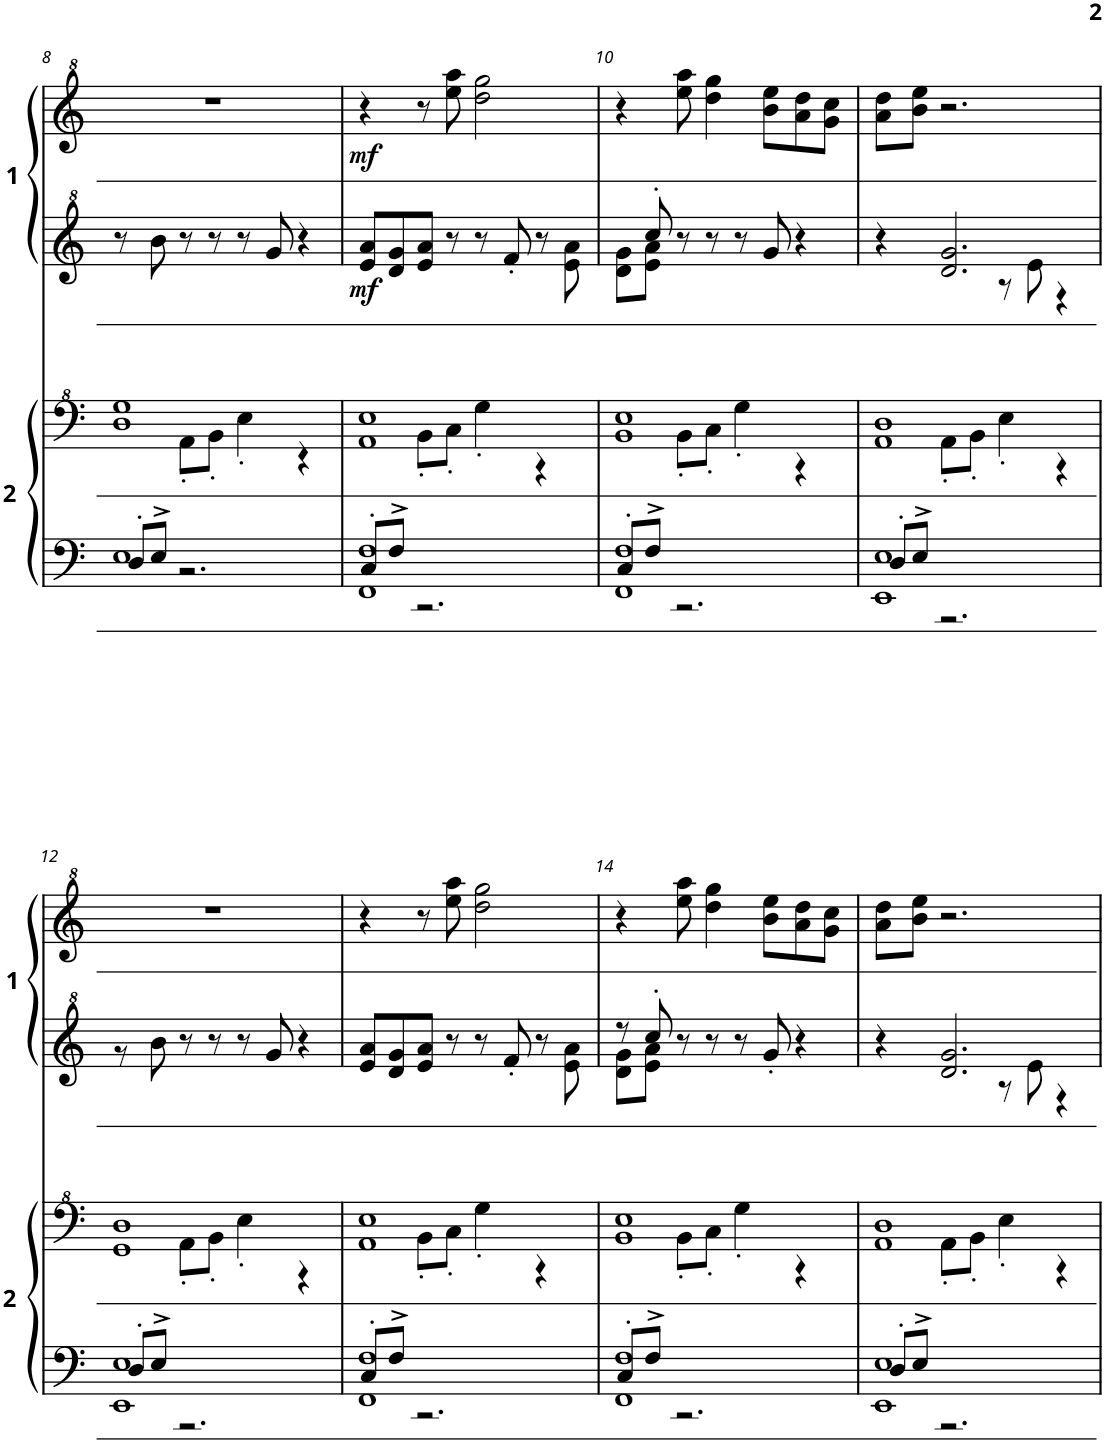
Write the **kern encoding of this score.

**kern	**kern	**kern	**kern	**dynam
*part2	*part2	*part1	*part1	*part1
*staff4	*staff3	*staff2	*staff1	*staff1/2
*I"Player 2	*	*I"Player 1	*	*
!!LO:PB:g=z
*clefF4	*clefF^4	*clefG^2	*clefG^2	*
*k[]	*k[]	*k[]	*k[]	*
*M8/8	*M8/8	*M8/8	*M8/8	*
=8	=8	=8	=8	=8
*^	*^	*	*	*
1E	8D'>/L	1d 1g	4ryy	8r	1r	.
.	8E^>/J	.	.	8bb\	.	.
.	2.r	.	8A'\L	8r	.	.
.	.	.	8B'\J	8r	.	.
.	.	.	4e'\	8r	.	.
.	.	.	.	8gg/	.	.
.	.	.	4r	4r	.	.
=9	=9	=9	=9	=9	=9	=9
!	!	!	!	!	!	!LO:DY:b=2
!	!	!	!	!	!	!LO:DY:n=1:b
1FF 1F	8C'>/L	1A 1e	4ryy	8ee/ 8aa/L	4r	mf mf
.	8F^>/J	.	.	8dd/ 8gg/	.	.
.	2.r	.	8B'\L	8ee/ 8aa/J	8r	.
.	.	.	8c'\J	8r	8eee\ 8aaa\	.
.	.	.	4g'\	8r	2ddd\ 2ggg\	.
.	.	.	.	8ff'/	.	.
.	.	.	4r	8r	.	.
.	.	.	.	8ee\ 8aa\	.	.
=10	=10	=10	=10	=10	=10	=10
*	*	*	*	*^	*	*
1FF 1F	8C'>/L	1B 1e	4ryy	8dd\ 8gg\L	8ryy	4r	.
.	8F^>/J	.	.	8ee\ 8aa\J	8ccc'/	.	.
.	2.r	.	8B'\L	8r	2.ryy	8eee\ 8aaa\	.
.	.	.	8c'\J	8r	.	4ddd\ 4ggg\	.
.	.	.	4g'\	8r	.	.	.
.	.	.	.	8gg/	.	8bb\ 8eee\L	.
.	.	.	4r	4r	.	8aa\ 8ddd\	.
.	.	.	.	.	.	8gg\ 8ccc\J	.
=11	=11	=11	=11	=11	=11	=11	=11
1EE 1E	8D'>/L	1A 1d	4ryy	4r	2ryy	8aa\ 8ddd\L	.
.	8E^>/J	.	.	.	.	8bb\ 8eee\J	.
.	2.r	.	8A'\L	2.dd/ 2.gg/	.	2.r	.
.	.	.	8B'\J	.	.	.	.
.	.	.	4e'\	.	8r	.	.
.	.	.	.	.	8ee\	.	.
.	.	.	4r	.	4r	.	.
*	*	*	*	*v	*v	*	*
!!LO:LB:g=z
=12	=12	=12	=12	=12	=12	=12
1EE 1E	8D'>/L	1G 1d	4ryy	8rgg	1r	.
.	8E^>/J	.	.	8bb\	.	.
.	2.r	.	8A'\L	8r	.	.
.	.	.	8B'\J	8r	.	.
.	.	.	4e'\	8r	.	.
.	.	.	.	8gg/	.	.
.	.	.	4r	4r	.	.
=13	=13	=13	=13	=13	=13	=13
1FF 1F	8C'>/L	1A 1e	4ryy	8ee/ 8aa/L	4r	.
.	8F^>/J	.	.	8dd/ 8gg/	.	.
.	2.r	.	8B'\L	8ee/ 8aa/J	8r	.
.	.	.	8c'\J	8r	8eee\ 8aaa\	.
.	.	.	4g'\	8r	2ddd\ 2ggg\	.
.	.	.	.	8ff'/	.	.
.	.	.	4r	8r	.	.
.	.	.	.	8ee\ 8aa\	.	.
=14	=14	=14	=14	=14	=14	=14
*	*	*	*	*^	*	*
1FF 1F	8C'>/L	1B 1e	4ryy	8r	8dd\ 8gg\L	4r	.
.	8F^>/J	.	.	8ccc'/	8ee\ 8aa\J	.	.
.	2.r	.	8B'\L	8r	2.ryy	8eee\ 8aaa\	.
.	.	.	8c'\J	8r	.	4ddd\ 4ggg\	.
.	.	.	4g'\	8r	.	.	.
.	.	.	.	8gg'/	.	8bb\ 8eee\L	.
.	.	.	4r	4r	.	8aa\ 8ddd\	.
.	.	.	.	.	.	8gg\ 8ccc\J	.
=15	=15	=15	=15	=15	=15	=15	=15
1EE 1E	8D'>/L	1A 1d	4ryy	4r	2ryy	8aa\ 8ddd\L	.
.	8E^>/J	.	.	.	.	8bb\ 8eee\J	.
.	2.r	.	8A'\L	2.dd/ 2.gg/	.	2.r	.
.	.	.	8B'\J	.	.	.	.
.	.	.	4e'\	.	8r	.	.
.	.	.	.	.	8ee\	.	.
.	.	.	4r	.	4r	.	.
*v	*v	*	*	*v	*v	*	*
*	*v	*v	*	*	*
=	=	=	=	=
*-	*-	*-	*-	*-
